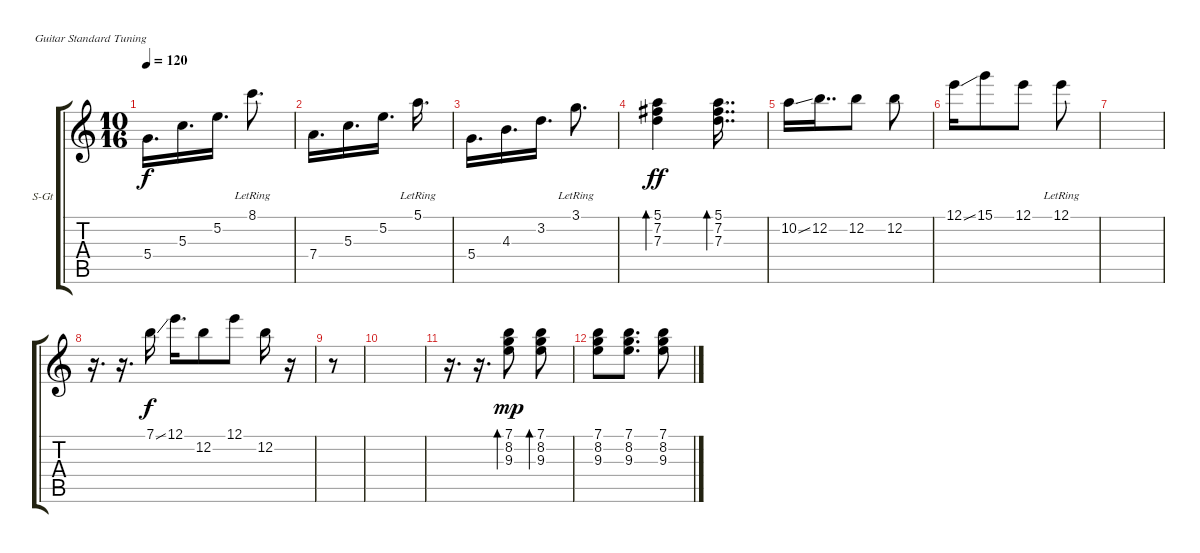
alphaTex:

\defaultSystemsLayout 4
\bracketExtendMode groupsimilarinstruments
\firstSystemTrackNameOrientation horizontal
\otherSystemsTrackNameOrientation horizontal
\track ("Steel Guitar" "S-Gt") {instrument acousticguitarsteel}
\staff {score tabs}
\tuning (E4 B3 G3 D3 A2 E2)
\ts (10 16)
\tempo 120
\clef g2
\ks c
5.4.16{d dy f} 5.3.16{d} 5.2.16{d} 8.1{lr}.8{d} |
7.4.16{d} 5.3.16{d} 5.2.16{d} 5.1{lr}.16{d} |
5.4.16{d} 4.3.16{d} 3.2.16{d} 3.1{lr}.8{d} |
(5.1 7.2 7.3).4{bd 51 dy ff} (5.1 7.2 7.3).16{dd bd 51} |
10.2{ss}.16 12.2.16{dd} 12.2.8 12.2.8 |
12.1{ss}.16 15.1.8 12.1.8 12.1{lr}.8 |
|
r.16{d} r.16{d} 7.1{ss}.16{dy f} 12.1.16{d} 12.2.8 12.1.8 12.2.16 r.16 |
r.8 |
|
r.16{d} r.16{d} (9.3 8.2 7.1).8{bd 38 dy mp} (9.3 8.2 7.1).8{bd 38} |
(7.1 8.2 9.3).8 (7.1 8.2 9.3).8{d} (7.1 8.2 9.3).8
